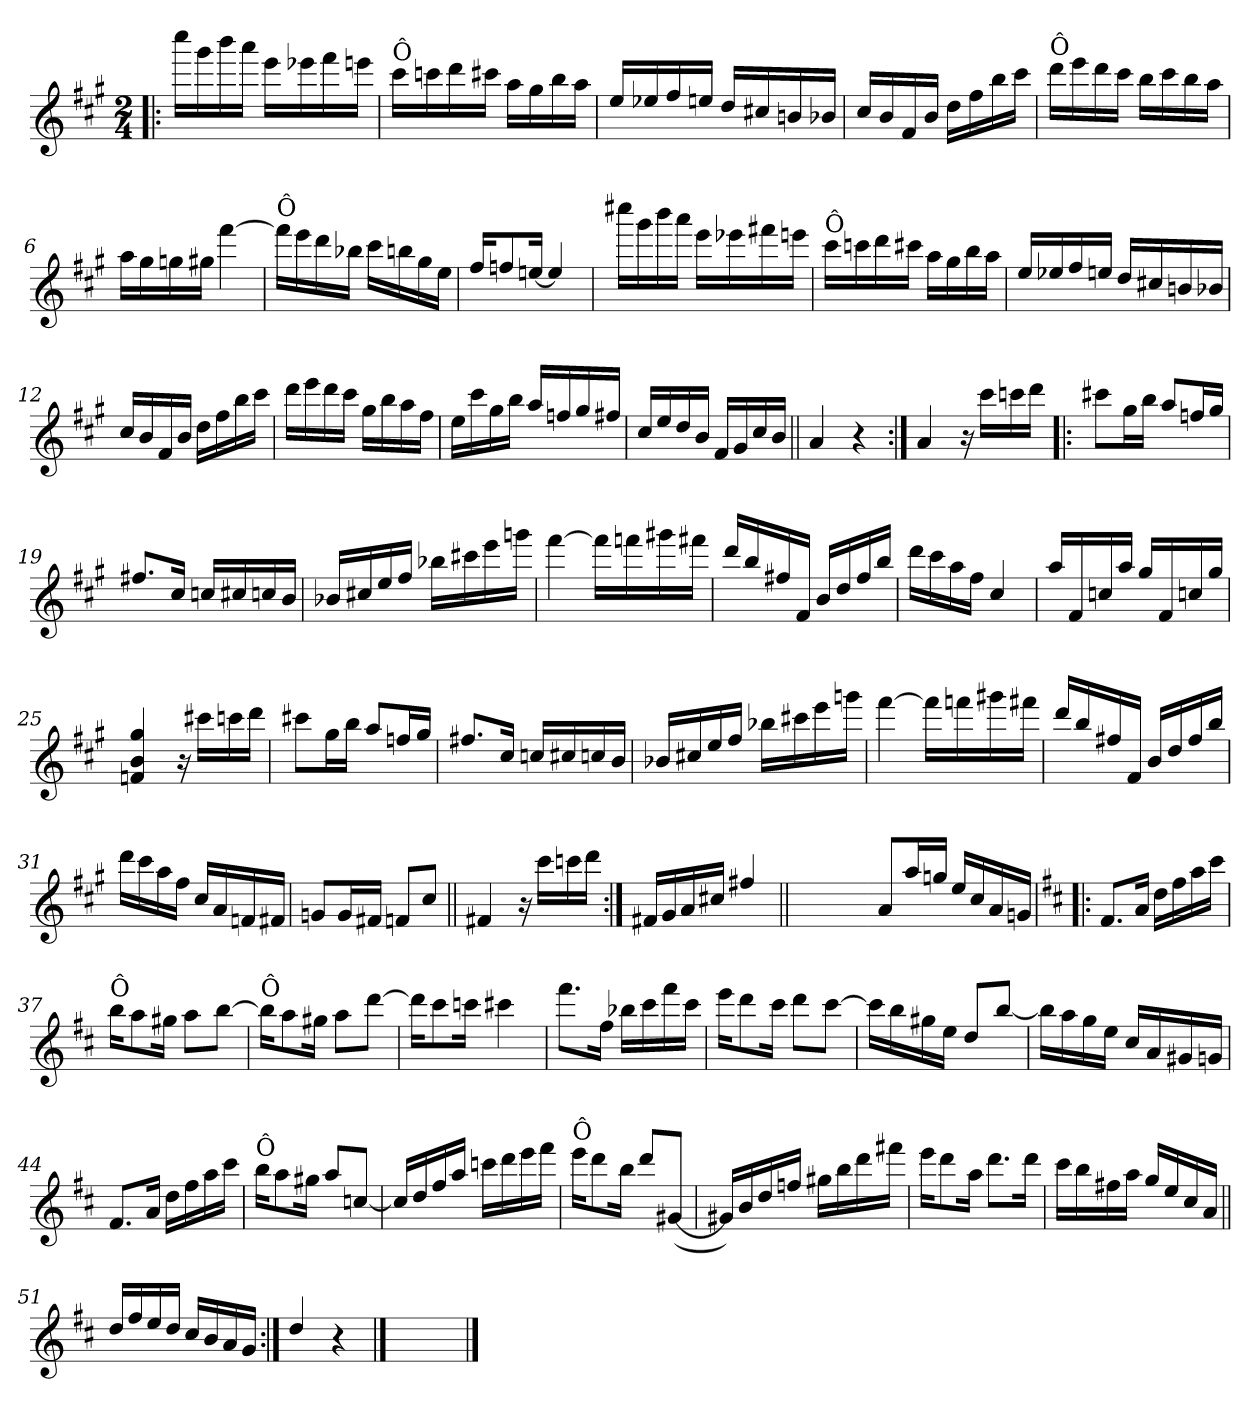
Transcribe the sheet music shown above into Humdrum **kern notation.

**kern
*part1
*staff1
*clefG2
*k[f#c#g#]
*A:
*M2/4
=1!|:
16cccc#\LL
16ggg#\
16bbb\
16aaa\JJ
16eee\LL
16eee-X\
16fff#\
16eeen\JJ
=2
!LO:TX:a:t=Ô
16ccc#\LL
16cccn\
16ddd\
16ccc#X\JJ
16aa\LL
16gg#\
16bb\
16aa\JJ
=3
16ee/LL
16ee-X/
16ff#/
16een/JJ
16dd/LL
16cc#X/
16bn/
16b-X/JJ
=4
16cc#/LL
16b/
16f#/
16b/JJ
16dd\LL
16ff#\
16bb\
16ccc#\JJ
!!LO:LB:g=z
=5
!LO:TX:a:t=Ô
16ddd\LL
16eee\
16ddd\
16ccc#\JJ
16bb\LL
16ccc#\
16bb\
16aa\JJ
=6
16aa\LL
16gg#\
16ggn\
16gg#X\JJ
[4fff#\
=7
!LO:TX:a:t=Ô
16fff#\LL]
16eee\
16ddd\
16bb-X\JJ
16ccc#\LL
16bbn\
16gg#\
16ee\JJ
=8
16ff#/KL
8ffn/
[16een/Jk
4ee/]
!!LO:LB:g=z
=9
16cccc#X\LL
16ggg#\
16bbb\
16aaa\JJ
16eee\LL
16eee-X\
16fff#X\
16eeen\JJ
=10
!LO:TX:a:t=Ô
16ccc#\LL
16cccn\
16ddd\
16ccc#X\JJ
16aa\LL
16gg#\
16bb\
16aa\JJ
=11
16ee/LL
16ee-X/
16ff#/
16een/JJ
16dd/LL
16cc#X/
16bn/
16b-X/JJ
=12
16cc#/LL
16b/
16f#/
16b/JJ
16dd\LL
16ff#\
16bb\
16ccc#\JJ
!!LO:LB:g=z
=13
16ddd\LL
16eee\
16ddd\
16ccc#\JJ
16gg#\LL
16bb\
16aa\
16ff#\JJ
=14
16ee\LL
16ccc#\
16gg#\
16bb\JJ
16aa/LL
16ffn/
16gg#/
16ff#X/JJ
=15
16cc#/LL
16ee/
16dd/
16b/JJ
16f#/LL
16g#/
16cc#/
16b/JJ
=16||
4a/
4r
!!LO:LB:g=z
=17:|!
4a/
16r
16ccc#\LL
16cccn\
16ddd\JJ
=18!|:
8ccc#X\L
16gg#\L
16bb\JJ
8aa/L
16ffn/L
16gg#/JJ
=19
8.ff#X/L
16cc#/Jk
16ccn/LL
16cc#X/
16ccn/
16b/JJ
=20
16b-X/LL
16cc#X/
16ee/
16ff#/JJ
16bb-X\LL
16ccc#X\
16eee\
16gggn\JJ
!!LO:LB:g=z
=21
[4fff#\
16fff#\LL]
16fffn\
16ggg#X\
16fff#X\JJ
=22
16ddd/LL
16bb/
16ff#X/
16f#/JJ
16b/LL
16dd/
16ff#/
16bb/JJ
=23
16ddd\LL
16ccc#\
16aa\
16ff#\JJ
4cc#/
=24
16aa/LL
16f#/
16ccn/
16aa/JJ
16gg#/LL
16f#/
16ccn/
16gg#/JJ
!!LO:LB:g=z
=25
4fn/ 4b/ 4gg#/
16r
16ccc#X\LL
16cccn\
16ddd\JJ
=26
8ccc#X\L
16gg#\L
16bb\JJ
8aa/L
16ffn/L
16gg#/JJ
=27
8.ff#X/L
16cc#/Jk
16ccn/LL
16cc#X/
16ccn/
16b/JJ
=28
16b-X/LL
16cc#X/
16ee/
16ff#/JJ
16bb-X\LL
16ccc#X\
16eee\
16gggn\JJ
!!LO:LB:g=z
=29
[4fff#\
16fff#\LL]
16fffn\
16ggg#X\
16fff#X\JJ
=30
16ddd/LL
16bb/
16ff#X/
16f#/JJ
16b/LL
16dd/
16ff#/
16bb/JJ
=31
16ddd\LL
16ccc#\
16aa\
16ff#\JJ
16cc#/LL
16a/
16fn/
16f#X/JJ
=32
8gn/L
16g/L
16f#X/JJ
8fn/L
8cc#/J
!!LO:LB:g=z
=33||
4f#X/
16r
16ccc#\LL
16cccn\
16ddd\JJ
=34:|!
16f#X/LL
16g#/
16a/
16cc#X/JJ
4ff#X/
=34X341||
2ryy
!!LO:PB:g=z
=35-
8a/L
16aa/L
16ggn/JJ
16ee/LL
16cc#/
16a/
16gn/JJ
=36!|:
*k[f#c#]
*D:
8.f#/L
16a/Jk
16dd\LL
16ff#\
16aa\
16ccc#\JJ
=37
!LO:TX:a:t=Ô
16bb\KL
8aa\
16gg#X\Jk
8aa\L
[8bb\J
=38
!LO:TX:a:t=Ô
16bb\KL]
8aa\
16gg#X\Jk
8aa\L
[8ddd\J
!!LO:LB:g=z
=39
16ddd\KL]
8ccc#\
16cccn\Jk
4ccc#X\
=40
8.fff#\L
16ff#\Jk
16bb-X\LL
16ccc#\
16fff#\
16ccc#\JJ
=41
16eee\KL
8ddd\
16ccc#\Jk
8ddd\L
[8ccc#\J
=42
16ccc#\LL]
16bb\
16gg#X\
16ee\JJ
8dd/L
[8bb/J
!!LO:LB:g=z
=43
16bb\LL]
16aa\
16gg\
16ee\JJ
16cc#/LL
16a/
16g#X/
16gn/JJ
=44
8.f#/L
16a/Jk
16dd\LL
16ff#\
16aa\
16ccc#\JJ
=45
!LO:TX:a:t=Ô
16bb\KL
8aa\
16gg#X\Jk
8aa/L
[8ccn/J
=46
16ccn/LL]
16dd/
16ff#/
16aa/JJ
16cccn\LL
16ddd\
16eee\
16fff#\JJ
!!LO:LB:g=z
=47
!LO:TX:a:t=Ô
16eee\KL
8ddd\
16bb\Jk
8ddd/L
(>[8g#X/J
=48
16g#X/LL])
16b/
16dd/
16ffn/JJ
16gg#X\LL
16bb\
16ddd\
16fff#X\JJ
=49
16eee\KL
8ddd\
16aa\Jk
8.ddd\L
16ddd\Jk
=50
16ccc#\LL
16bb\
16ff#X\
16aa\JJ
16gg/LL
16ee/
16cc#/
16a/JJ
!!LO:LB:g=z
=51||
16dd/LL
16ff#/
16ee/
16dd/JJ
16cc#/LL
16b/
16a/
16g/JJ
=52:|!
4dd/
4r
==53
2ryy
==
*-
